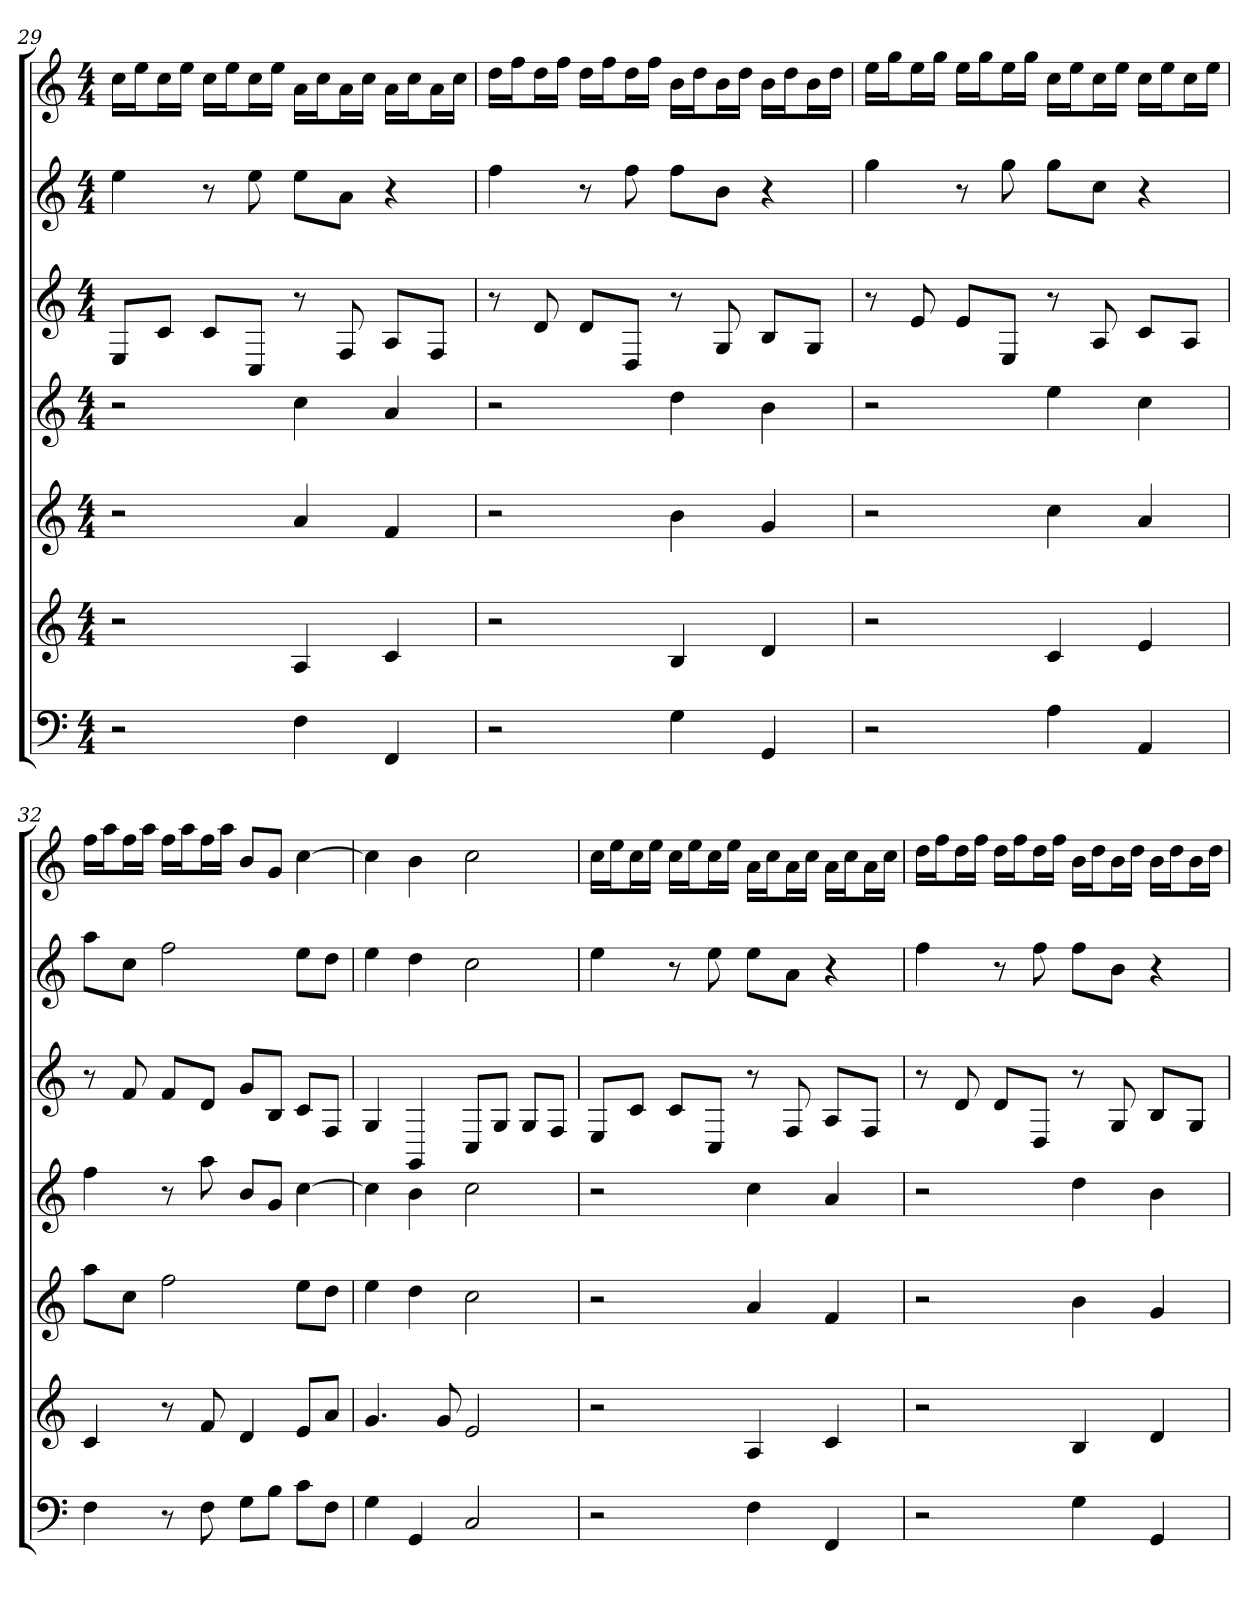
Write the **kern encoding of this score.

**kern	**kern	**kern	**kern	**kern	**kern	**kern
*part7	*part6	*part5	*part4	*part3	*part2	*part1
*staff7	*staff6	*staff5	*staff4	*staff3	*staff2	*staff1
*k[]	*k[]	*k[]	*k[]	*k[]	*k[]	*k[]
*C:	*C:	*C:	*C:	*C:	*C:	*C:
*M4/4	*M4/4	*M4/4	*M4/4	*M4/4	*M4/4	*M4/4
=29	=29	=29	=29	=29	=29	=29
2r	2r	2r	2r	8EL	4ee	16ccLL
.	.	.	.	.	.	16eeJ
.	.	.	.	8cJ	.	16ccL
.	.	.	.	.	.	16eeJJ
.	.	.	.	8cL	8r	16ccLL
.	.	.	.	.	.	16eeJ
.	.	.	.	8CJ	8ee	16ccL
.	.	.	.	.	.	16eeJJ
4F	4A	4a	4cc	8r	8eeL	16aLL
.	.	.	.	.	.	16ccJ
.	.	.	.	8F	8aJ	16aL
.	.	.	.	.	.	16ccJJ
4FF	4c	4f	4a	8AL	4r	16aLL
.	.	.	.	.	.	16ccJ
.	.	.	.	8FJ	.	16aL
.	.	.	.	.	.	16ccJJ
=30	=30	=30	=30	=30	=30	=30
2r	2r	2r	2r	8r	4ff	16ddLL
.	.	.	.	.	.	16ffJ
.	.	.	.	8d	.	16ddL
.	.	.	.	.	.	16ffJJ
.	.	.	.	8dL	8r	16ddLL
.	.	.	.	.	.	16ffJ
.	.	.	.	8DJ	8ff	16ddL
.	.	.	.	.	.	16ffJJ
4G	4B	4b	4dd	8r	8ffL	16bLL
.	.	.	.	.	.	16ddJ
.	.	.	.	8G	8bJ	16bL
.	.	.	.	.	.	16ddJJ
4GG	4d	4g	4b	8BL	4r	16bLL
.	.	.	.	.	.	16ddJ
.	.	.	.	8GJ	.	16bL
.	.	.	.	.	.	16ddJJ
=31	=31	=31	=31	=31	=31	=31
2r	2r	2r	2r	8r	4gg	16eeLL
.	.	.	.	.	.	16ggJ
.	.	.	.	8e	.	16eeL
.	.	.	.	.	.	16ggJJ
.	.	.	.	8eL	8r	16eeLL
.	.	.	.	.	.	16ggJ
.	.	.	.	8EJ	8gg	16eeL
.	.	.	.	.	.	16ggJJ
4A	4c	4cc	4ee	8r	8ggL	16ccLL
.	.	.	.	.	.	16eeJ
.	.	.	.	8A	8ccJ	16ccL
.	.	.	.	.	.	16eeJJ
4AA	4e	4a	4cc	8cL	4r	16ccLL
.	.	.	.	.	.	16eeJ
.	.	.	.	8AJ	.	16ccL
.	.	.	.	.	.	16eeJJ
=32	=32	=32	=32	=32	=32	=32
4F	4c	8aaL	4ff	8r	8aaL	16ffLL
.	.	.	.	.	.	16aaJ
.	.	8ccJ	.	8f	8ccJ	16ffL
.	.	.	.	.	.	16aaJJ
8r	8r	2ff	8r	8fL	2ff	16ffLL
.	.	.	.	.	.	16aaJ
8F	8f	.	8aa	8dJ	.	16ffL
.	.	.	.	.	.	16aaJJ
8GL	4d	.	8bL	8gL	.	8bL
8BJ	.	.	8gJ	8BJ	.	8gJ
8cL	8eL	8eeL	[4cc	8cL	8eeL	[4cc
8FJ	8aJ	8ddJ	.	8FJ	8ddJ	.
=33	=33	=33	=33	=33	=33	=33
4G	4.g	4ee	4cc]	4G	4ee	4cc]
4GG	.	4dd	4b	4GG	4dd	4b
.	8g	.	.	.	.	.
2C	2e	2cc	2cc	8CL	2cc	2cc
.	.	.	.	8GJ	.	.
.	.	.	.	8GL	.	.
.	.	.	.	8FJ	.	.
=34	=34	=34	=34	=34	=34	=34
2r	2r	2r	2r	8EL	4ee	16ccLL
.	.	.	.	.	.	16eeJ
.	.	.	.	8cJ	.	16ccL
.	.	.	.	.	.	16eeJJ
.	.	.	.	8cL	8r	16ccLL
.	.	.	.	.	.	16eeJ
.	.	.	.	8CJ	8ee	16ccL
.	.	.	.	.	.	16eeJJ
4F	4A	4a	4cc	8r	8eeL	16aLL
.	.	.	.	.	.	16ccJ
.	.	.	.	8F	8aJ	16aL
.	.	.	.	.	.	16ccJJ
4FF	4c	4f	4a	8AL	4r	16aLL
.	.	.	.	.	.	16ccJ
.	.	.	.	8FJ	.	16aL
.	.	.	.	.	.	16ccJJ
=35	=35	=35	=35	=35	=35	=35
2r	2r	2r	2r	8r	4ff	16ddLL
.	.	.	.	.	.	16ffJ
.	.	.	.	8d	.	16ddL
.	.	.	.	.	.	16ffJJ
.	.	.	.	8dL	8r	16ddLL
.	.	.	.	.	.	16ffJ
.	.	.	.	8DJ	8ff	16ddL
.	.	.	.	.	.	16ffJJ
4G	4B	4b	4dd	8r	8ffL	16bLL
.	.	.	.	.	.	16ddJ
.	.	.	.	8G	8bJ	16bL
.	.	.	.	.	.	16ddJJ
4GG	4d	4g	4b	8BL	4r	16bLL
.	.	.	.	.	.	16ddJ
.	.	.	.	8GJ	.	16bL
.	.	.	.	.	.	16ddJJ
=	=	=	=	=	=	=
*-	*-	*-	*-	*-	*-	*-
